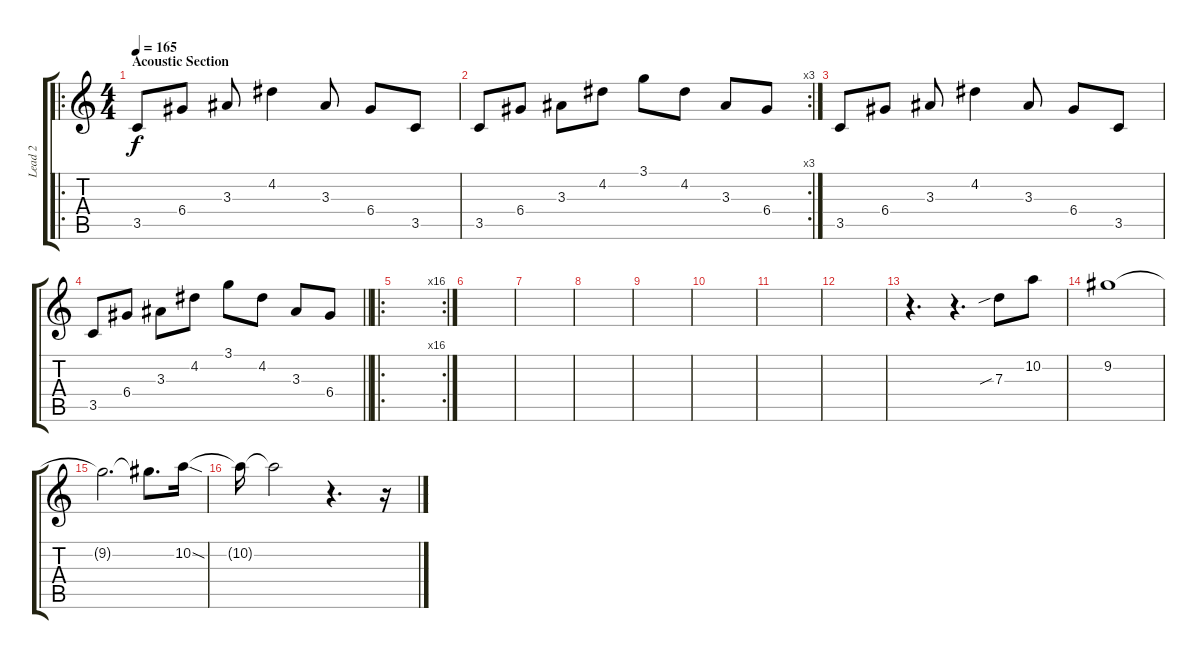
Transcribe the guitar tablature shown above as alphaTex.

\track ("Lead 2" "Lead 2") {instrument distortionguitar}
\staff {score tabs}
\tuning (E4 B3 G3 D3 A2 E2) {hide}
\ro
\ts (4 4)
\section ("" "Acoustic Section")
\tempo 165
\clef g2
\ks c
3.5.8{dy f instrument electricguitarclean} 6.4.8 3.3.8 4.2.4 3.3.8 6.4.8 3.5.8 |
\rc 3
3.5.8 6.4.8 3.3.8 4.2.8 3.1.8 4.2.8 3.3.8 6.4.8 |
3.5.8{instrument electricguitarclean} 6.4.8 3.3.8 4.2.4 3.3.8 6.4.8 3.5.8 |
\barLineRight lightlight
3.5.8 6.4.8 3.3.8 4.2.8 3.1.8 4.2.8 3.3.8 6.4.8 |
\ro
\rc 16
|
|
|
|
|
|
|
|
r.4{d instrument distortionguitar} r.4{d} 7.3{sib}.8 10.2.8 |
9.2.1 |
9.2{t}.2{d} 9.2{t}.8{d} 10.2{sod}.16 |
10.2{t}.16 10.2{t}.2 r.4{d} r.16
